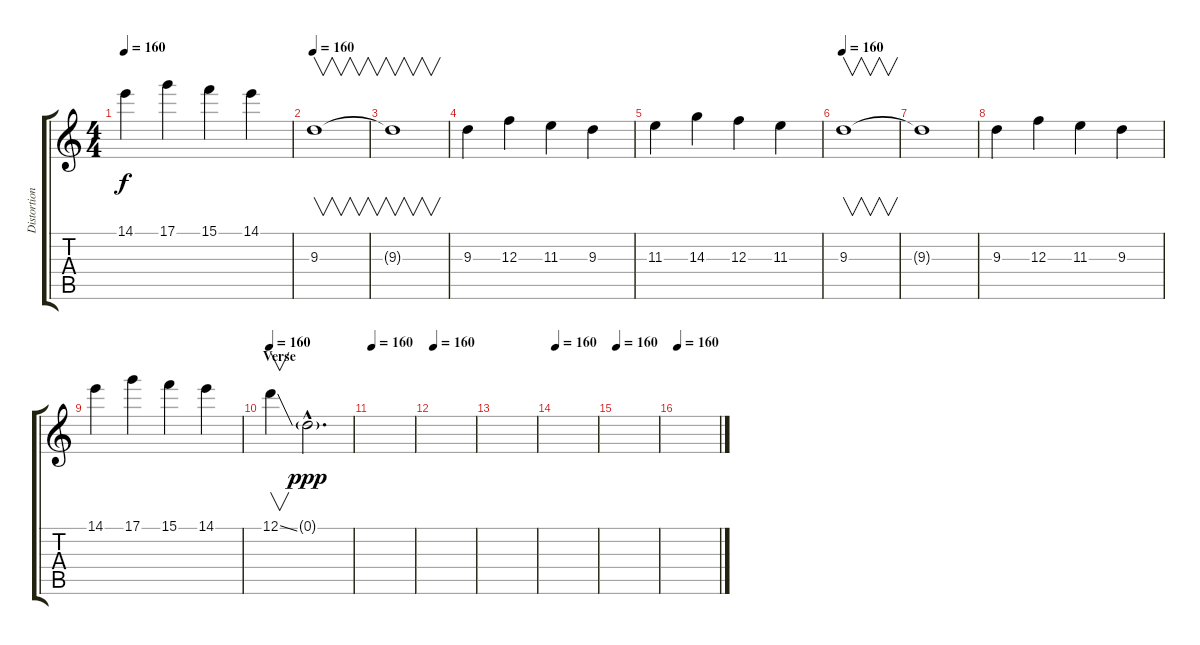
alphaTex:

\track ("Distortion Guitar III" "Distortion") {instrument overdrivenguitar}
\staff {score tabs}
\tuning (D4 A3 F3 C3 G2 D2) {hide}
\ts (4 4)
\tempo 160
\clef g2
\ks c
14.1.4{dy f} 17.1.4 15.1.4 14.1.4 |
\tempo 160
9.3.1{v volume 16 instrument overdrivenguitar} |
9.3{t}.1{v} |
9.3.4 12.3.4 11.3.4 9.3.4 |
11.3.4 14.3.4 12.3.4 11.3.4 |
\tempo 160
9.3.1{v} |
9.3{t}.1 |
9.3.4 12.3.4 11.3.4 9.3.4 |
14.1.4 17.1.4 15.1.4 14.1.4 |
\section ("" "Verse")
\tempo 160
12.1{ss}.4{v} 0.1{g hac}.2{d dy ppp} |
\tempo 160
|
\tempo 160
|
|
\tempo 160
|
\tempo 160
|
\tempo 160
